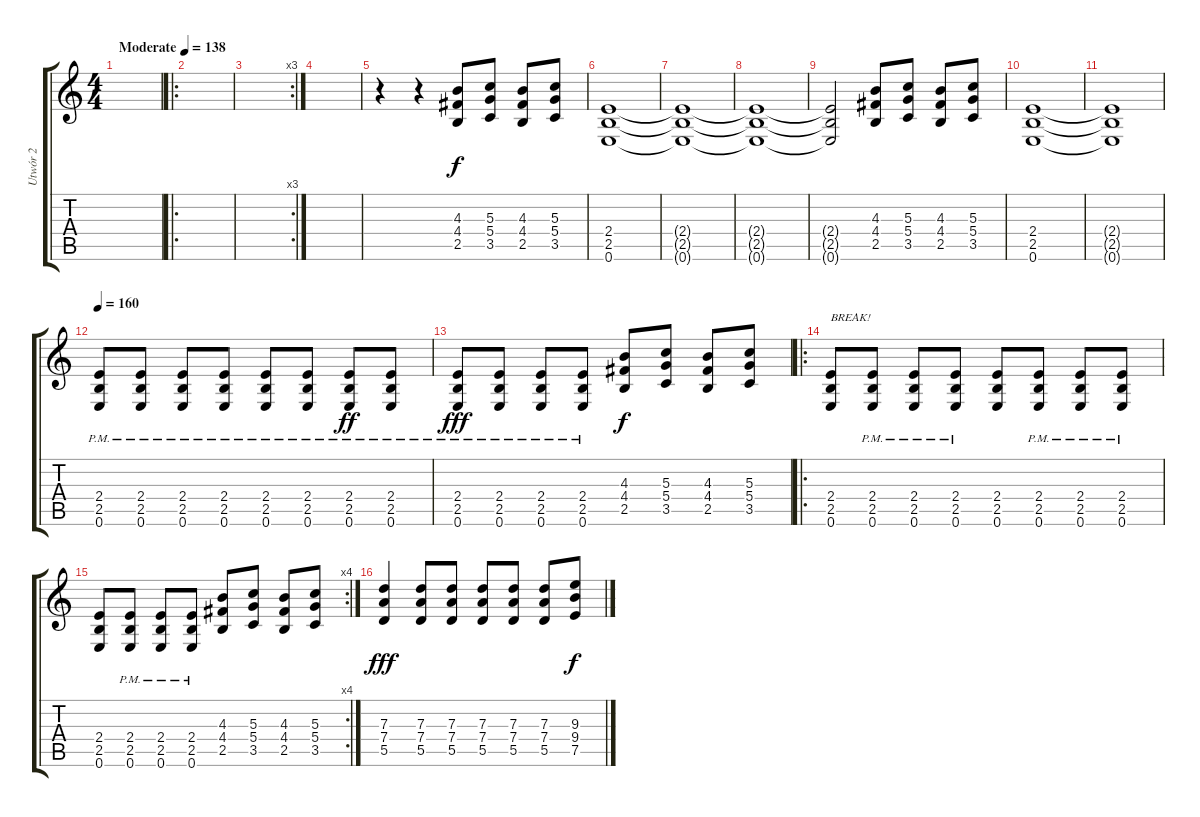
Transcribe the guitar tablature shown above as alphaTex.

\track ("Utwór 2" "Utwór 2") {instrument distortionguitar}
\staff {score tabs}
\tuning (E4 B3 G3 D3 A2 E2) {hide}
\ts (4 4)
\tempo (138 "Moderate")
\clef g2
\ks c
|
\ro
|
\rc 3
|
|
r.4 r.4 (4.3 4.4 2.5).8 (5.3 5.4 3.5).8 (4.3 4.4 2.5).8 (5.3 5.4 3.5).8 |
(2.4 2.5 0.6).1 |
(2.4{t} 2.5{t} 0.6{t}).1 |
(2.4{t} 2.5{t} 0.6{t}).1 |
(2.4{t} 2.5{t} 0.6{t}).2 (4.3 4.4 2.5).8 (5.3 5.4 3.5).8 (4.3 4.4 2.5).8 (5.3 5.4 3.5).8 |
(2.4 2.5 0.6).1 |
(2.4{t} 2.5{t} 0.6{t}).1 |
\tempo 160
(2.4{pm} 2.5{pm} 0.6{pm}).8 (2.4{pm} 2.5{pm} 0.6{pm}).8 (2.4{pm} 2.5{pm} 0.6{pm}).8 (2.4{pm} 2.5{pm} 0.6{pm}).8 (2.4{pm} 2.5{pm} 0.6{pm}).8 (2.4{pm} 2.5{pm} 0.6{pm}).8 (2.4{pm} 2.5{pm} 0.6{pm}).8{dy ff} (2.4{pm} 2.5{pm} 0.6{pm}).8 |
(2.4{pm} 2.5{pm} 0.6{pm}).8{dy fff} (2.4{pm} 2.5{pm} 0.6{pm}).8 (2.4{pm} 2.5{pm} 0.6{pm}).8 (2.4{pm} 2.5{pm} 0.6{pm}).8 (4.3 4.4 2.5).8{dy f} (5.3 5.4 3.5).8 (4.3 4.4 2.5).8 (5.3 5.4 3.5).8 |
\ro
(2.4 2.5 0.6).8{txt "BREAK!"} (2.4{pm} 2.5{pm} 0.6{pm}).8 (2.4{pm} 2.5{pm} 0.6{pm}).8 (2.4{pm} 2.5{pm} 0.6{pm}).8 (2.4 2.5 0.6).8 (2.4{pm} 2.5{pm} 0.6{pm}).8 (2.4{pm} 2.5{pm} 0.6{pm}).8 (2.4{pm} 2.5{pm} 0.6{pm}).8 |
\rc 4
(2.4 2.5 0.6).8 (2.4{pm} 2.5{pm} 0.6{pm}).8 (2.4{pm} 2.5{pm} 0.6{pm}).8 (2.4{pm} 2.5{pm} 0.6{pm}).8 (4.3 4.4 2.5).8 (5.3 5.4 3.5).8 (4.3 4.4 2.5).8 (5.3 5.4 3.5).8 |
(7.3 7.4 5.5).4{dy fff} (7.3 7.4 5.5).8 (7.3 7.4 5.5).8 (7.3 7.4 5.5).8 (7.3 7.4 5.5).8 (7.3 7.4 5.5).8 (9.3 9.4 7.5).8{dy f}
